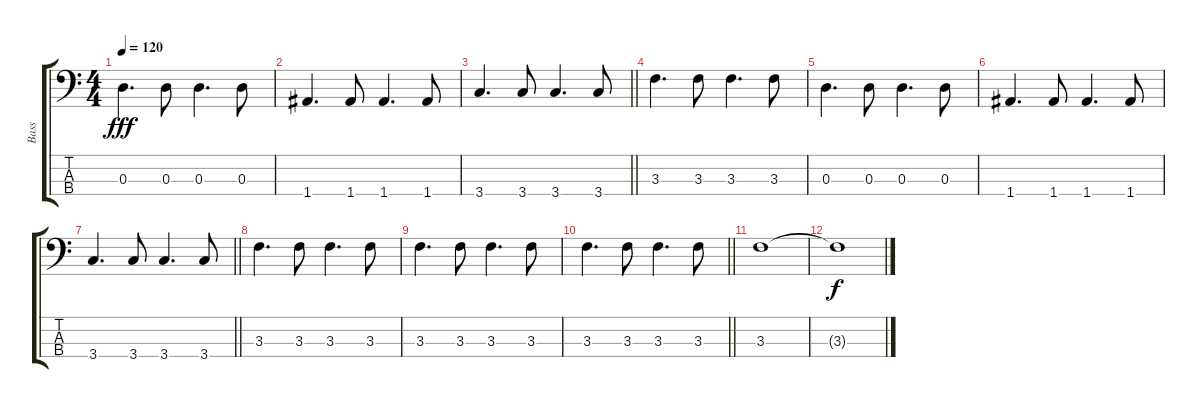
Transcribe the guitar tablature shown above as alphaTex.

\track ("Bass" "Bass") {instrument electricbassfinger}
\staff {score tabs}
\tuning (C3 G2 D2 A1) {hide}
\ts (4 4)
\tempo 120
\clef f4
\ks c
0.3.4{d dy fff} 0.3.8 0.3.4{d} 0.3.8 |
1.4.4{d} 1.4.8 1.4.4{d} 1.4.8 |
\barLineRight lightlight
3.4.4{d} 3.4.8 3.4.4{d} 3.4.8 |
3.3.4{d} 3.3.8 3.3.4{d} 3.3.8 |
0.3.4{d} 0.3.8 0.3.4{d} 0.3.8 |
1.4.4{d} 1.4.8 1.4.4{d} 1.4.8 |
\barLineRight lightlight
3.4.4{d} 3.4.8 3.4.4{d} 3.4.8 |
3.3.4{d} 3.3.8 3.3.4{d} 3.3.8 |
3.3.4{d} 3.3.8 3.3.4{d} 3.3.8 |
\barLineRight lightlight
3.3.4{d} 3.3.8 3.3.4{d} 3.3.8 |
3.3.1 |
3.3{t}.1{dy f}
